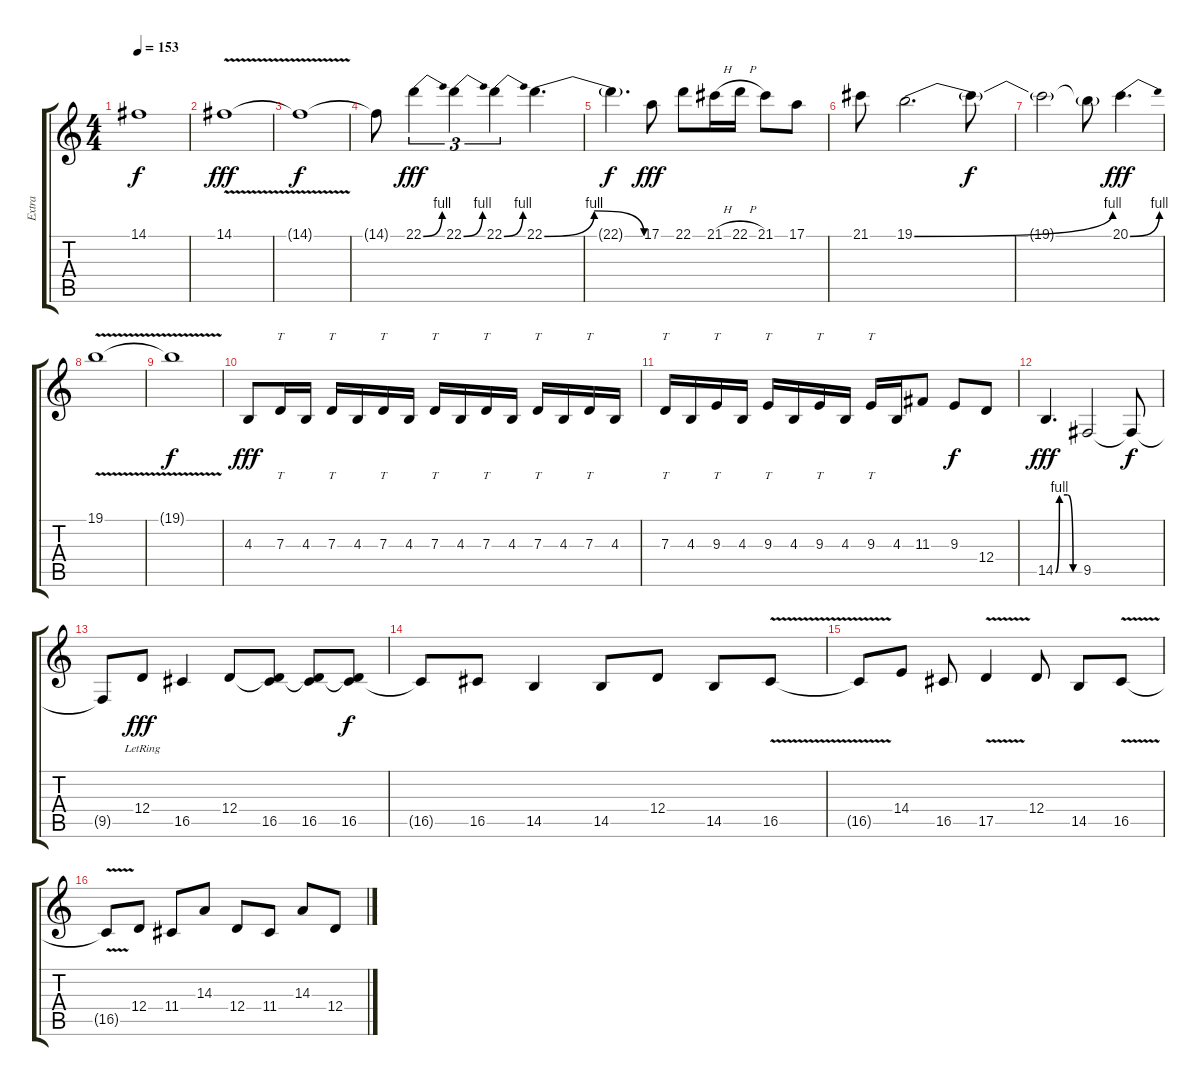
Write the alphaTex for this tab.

\track ("Extra" "Extra") {instrument stringensemble2}
\staff {score tabs}
\tuning (E4 B3 G3 D3 A2 E2) {hide}
\ts (4 4)
\tempo 153
\clef g2
\ks c
14.1{t}.1{dy f} |
14.1{v}.1{dy fff} |
14.1{t}.1{dy f} |
14.1{t}.8 22.1{be (bend 0 0 60 4)}.4{tu (3 2) dy fff} 22.1{be (bend 0 0 60 4)}.4{tu (3 2)} 22.1{be (bend 0 0 60 4)}.4{tu (3 2)} 22.1{be (bendrelease 0 0 10 4 45 4 60 0)}.4{d} |
22.1{t}.4{d dy f} 17.1.8{dy fff} 22.1.8 21.1{h}.16 22.1{h}.16 21.1.8 17.1.8 |
21.1.8 19.1{be (bend 0 0 60 4)}.2{d} 19.1{t}.8{dy f} |
19.1{t}.2 19.1{t}.8 20.1{be (bend 0 0 60 4)}.4{d dy fff} |
19.1{v}.1 |
19.1{t}.1{dy f} |
4.3.8{dy fff} 7.3.16{tt} 4.3.16 7.3.16{tt} 4.3.16 7.3.16{tt} 4.3.16 7.3.16{tt} 4.3.16 7.3.16{tt} 4.3.16 7.3.16{tt} 4.3.16 7.3.16{tt} 4.3.16 |
7.3.16{tt} 4.3.16 9.3.16{tt} 4.3.16 9.3.16{tt} 4.3.16 9.3.16{tt} 4.3.16 9.3.16{tt} 4.3.16 11.3.8 9.3.8{dy f} 12.4.8 |
14.5{be (custom 0 0 10 4 30 4 44 0 60 0)}.4{d dy fff} 9.5.2 9.5{t}.8{dy f} |
9.5{t}.8 12.4{lr}.8{dy fff} 16.5.4 12.4.8 (12.4{t} 16.5).8 (12.4{t} 16.5).8 (12.4{t} 16.5).8{dy f} |
16.5{t}.8 16.5.8 14.5.4 14.5.8 12.4.8 14.5.8 16.5{v}.8 |
16.5{t}.8 14.4.8 16.5.8 17.5{v}.4 12.4.8 14.5.8 16.5{v}.8 |
16.5{t}.8 12.4.8 11.4.8 14.3.8 12.4.8 11.4.8 14.3.8 12.4.8
